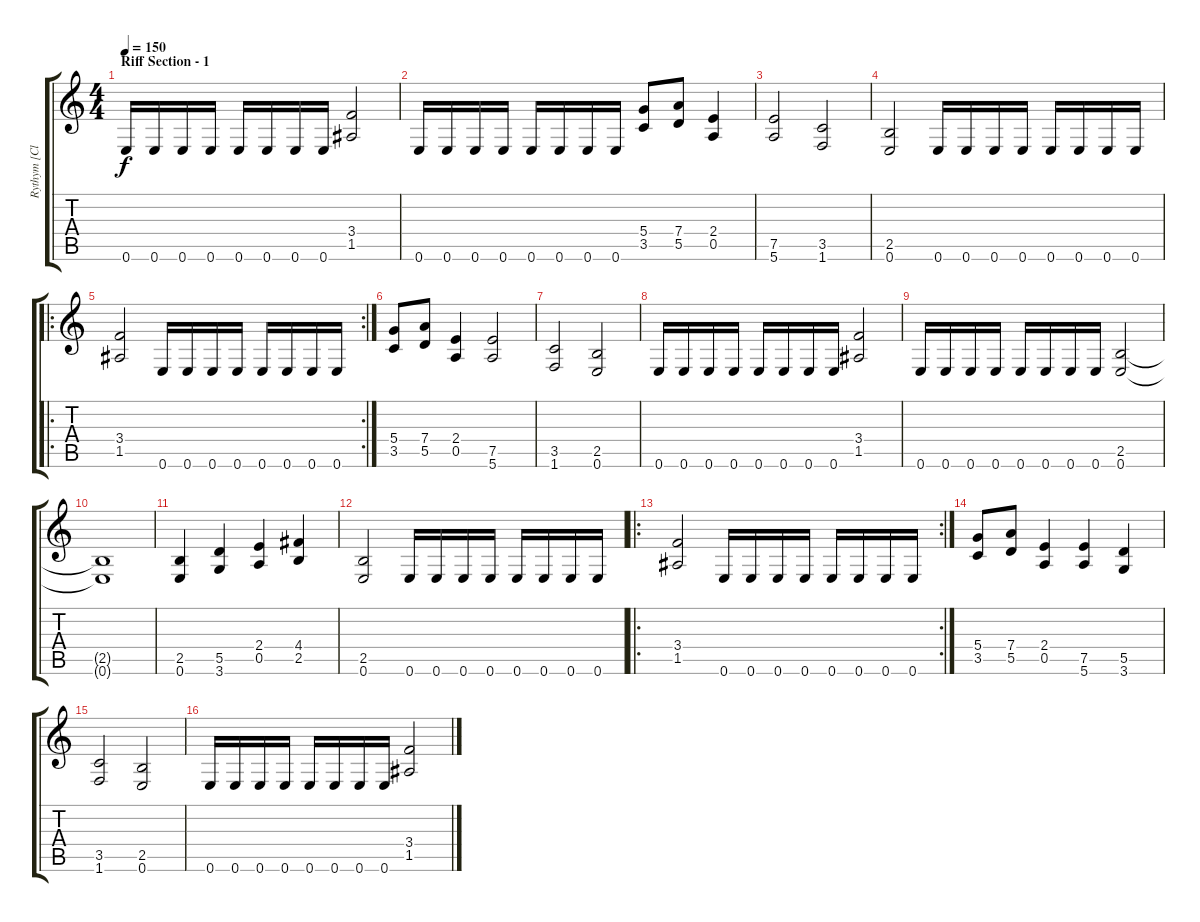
\track ("Rythym [Cloud]" "Rythym [Cl") {instrument distortionguitar}
\staff {score tabs}
\tuning (E4 B3 G3 D3 A2 E2) {hide}
\ts (4 4)
\section ("" "Riff Section - 1")
\tempo 150
\clef g2
\ks c
0.6.16{dy f} 0.6.16 0.6.16 0.6.16 0.6.16 0.6.16 0.6.16 0.6.16 (3.4 1.5).2 |
0.6.16 0.6.16 0.6.16 0.6.16 0.6.16 0.6.16 0.6.16 0.6.16 (5.4 3.5).8 (7.4 5.5).8 (2.4 0.5).4 |
(7.5 5.6).2 (3.5 1.6).2 |
(2.5 0.6).2 0.6.16 0.6.16 0.6.16 0.6.16 0.6.16 0.6.16 0.6.16 0.6.16 |
\ro
\rc 2
(3.4 1.5).2 0.6.16 0.6.16 0.6.16 0.6.16 0.6.16 0.6.16 0.6.16 0.6.16 |
(5.4 3.5).8 (7.4 5.5).8 (2.4 0.5).4 (7.5 5.6).2 |
(3.5 1.6).2 (2.5 0.6).2 |
0.6.16 0.6.16 0.6.16 0.6.16 0.6.16 0.6.16 0.6.16 0.6.16 (3.4 1.5).2 |
0.6.16 0.6.16 0.6.16 0.6.16 0.6.16 0.6.16 0.6.16 0.6.16 (2.5 0.6).2 |
(2.5{t} 0.6{t}).1 |
(2.5 0.6).4 (5.5 3.6).4 (2.4 0.5).4 (4.4 2.5).4 |
(2.5 0.6).2 0.6.16 0.6.16 0.6.16 0.6.16 0.6.16 0.6.16 0.6.16 0.6.16 |
\ro
\rc 2
(3.4 1.5).2 0.6.16 0.6.16 0.6.16 0.6.16 0.6.16 0.6.16 0.6.16 0.6.16 |
(5.4 3.5).8 (7.4 5.5).8 (2.4 0.5).4 (7.5 5.6).4 (5.5 3.6).4 |
(3.5 1.6).2 (2.5 0.6).2 |
0.6.16 0.6.16 0.6.16 0.6.16 0.6.16 0.6.16 0.6.16 0.6.16 (3.4 1.5).2
